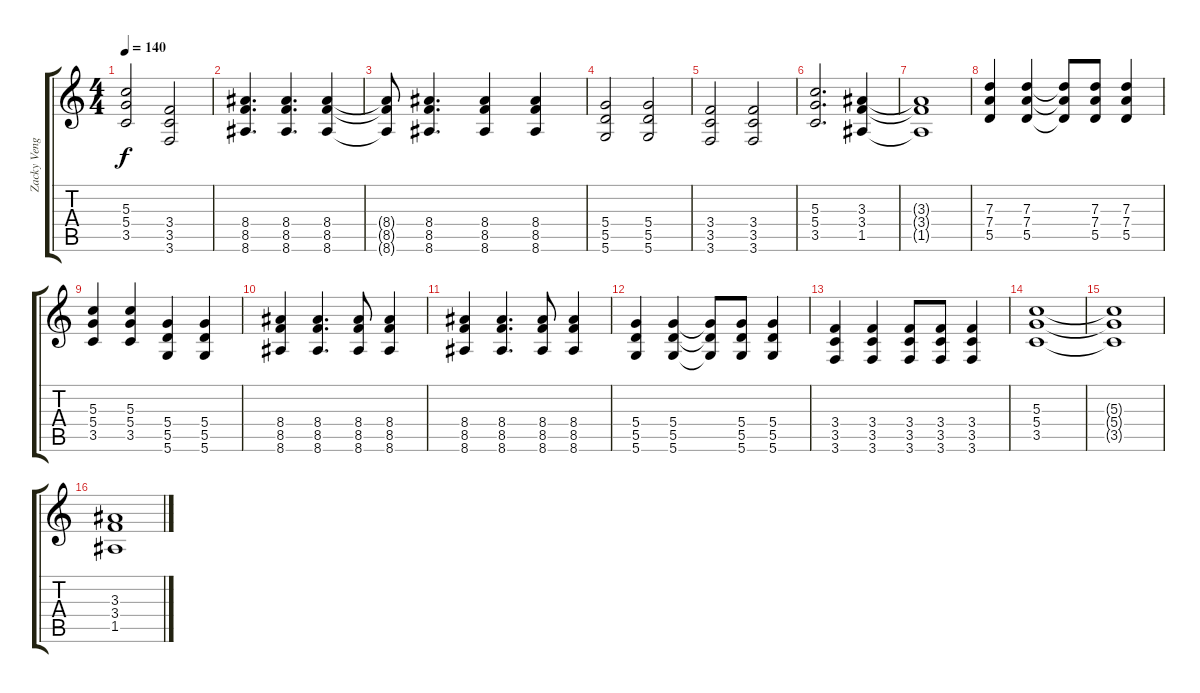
\track ("Zacky Vengeance" "Zacky Veng") {instrument overdrivenguitar}
\staff {score tabs}
\tuning (E4 B3 G3 D3 A2 D2) {hide}
\ts (4 4)
\tempo 140
\clef g2
\ks c
(5.3 5.4 3.5).2{dy f} (3.4 3.5 3.6).2 |
(8.4 8.5 8.6).4{d} (8.4 8.5 8.6).4{d} (8.4 8.5 8.6).4 |
(8.4{t} 8.5{t} 8.6{t}).8 (8.4 8.5 8.6).4{d} (8.4 8.5 8.6).4 (8.4 8.5 8.6).4 |
(5.4 5.5 5.6).2 (5.4 5.5 5.6).2 |
(3.4 3.5 3.6).2 (3.4 3.5 3.6).2 |
(5.3 5.4 3.5).2{d} (3.3 3.4 1.5).4 |
(3.3{t} 3.4{t} 1.5{t}).1 |
(7.3 7.4 5.5).4 (7.3 7.4 5.5).4 (7.3{t} 7.4{t} 5.5{t}).8 (7.3 7.4 5.5).8 (7.3 7.4 5.5).4 |
(5.3 5.4 3.5).4 (5.3 5.4 3.5).4 (5.4 5.5 5.6).4 (5.4 5.5 5.6).4 |
(8.4 8.5 8.6).4 (8.4 8.5 8.6).4{d} (8.4 8.5 8.6).8 (8.4 8.5 8.6).4 |
(8.4 8.5 8.6).4 (8.4 8.5 8.6).4{d} (8.4 8.5 8.6).8 (8.4 8.5 8.6).4 |
(5.4 5.5 5.6).4 (5.4 5.5 5.6).4 (5.4{t} 5.5{t} 5.6{t}).8 (5.4 5.5 5.6).8 (5.4 5.5 5.6).4 |
(3.4 3.5 3.6).4 (3.4 3.5 3.6).4 (3.4 3.5 3.6).8 (3.4 3.5 3.6).8 (3.4 3.5 3.6).4 |
(5.3 5.4 3.5).1 |
(5.3{t} 5.4{t} 3.5{t}).1 |
(3.3 3.4 1.5).1
